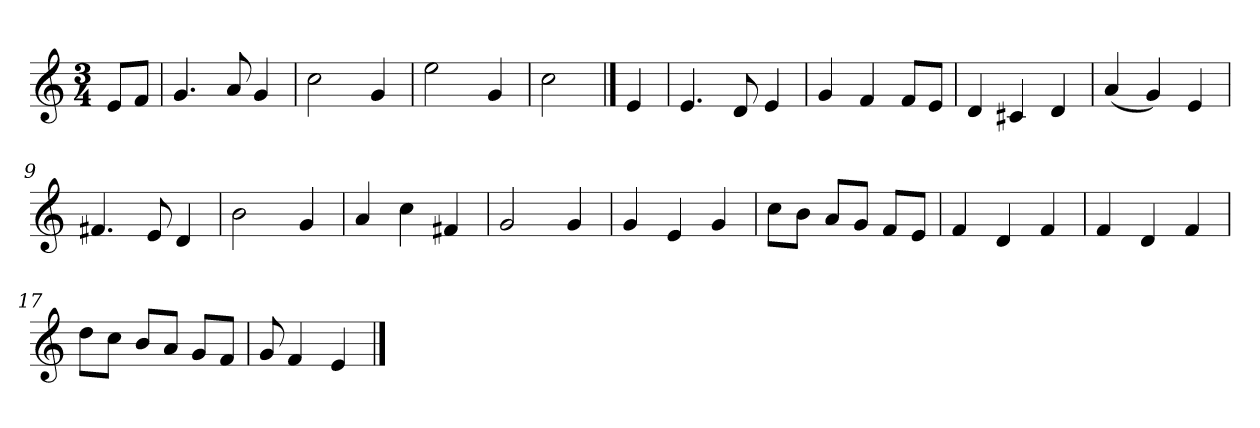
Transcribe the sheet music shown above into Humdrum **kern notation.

**kern
*part1
*staff1
*clefG2
*k[]
*C:
*M3/4
*MM120
=
8e/L
8f/J
=1
4.g
8a
4g
=2
2cc
4g
=3
2ee
4g
=4
2cc
==
4e
=5
4.e
8d
4e
=6
4g
4f
8f/L
8e/J
=7
4d
4c#X
4d
=8
(4a
4g)
4e
=9
4.f#X
8e
4d
=10
2b
4g
=11
4a
4cc
4f#X
=12
2g
4g
=13
4g
4e
4g
=14
8cc\L
8b\J
8a/L
8g/J
8f/L
8e/J
=15
4f
4d
4f
=16
4f
4d
4f
=17
8dd\L
8cc\J
8b/L
8a/J
8g/L
8f/J
=18
8g
4f
4e
==
*-
